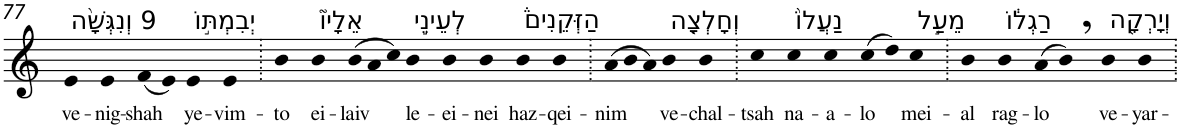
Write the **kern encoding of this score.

**kern	**text
*part1	*part1
*staff1	*staff1
*I"Piano	*
*I'Pno	*
!!LO:PB:g=z
*clefG2	*
*k[]	*
=77	=77
!LO:TX:a:t=9 וְנִגְּשָׁ֨ה	!
!	!LO:LY:b
4e	ve-
!	!LO:LY:b
4e	-nig-
!	!LO:LY:b
(8f	-shah
8e)	.
!LO:TX:a:t=יְבִמְתּ֣וֹ	!
!	!LO:LY:b
4e	ye-
!	!LO:LY:b
4e	-vim-
=78.	=78.
!	!LO:LY:b
4b	-to
!LO:TX:a:t=אֵלָיו֮	!
!	!LO:LY:b
4b	ei-
!	!LO:LY:b
(12b	-laiv
12a	.
12cc)	.
!LO:TX:a:t=לְעֵינֵ֣י	!
!	!LO:LY:b
4b	le-
!	!LO:LY:b
4b	-ei-
!	!LO:LY:b
4b	-nei
!LO:TX:a:t=הַזְּקֵנִים֒	!
!	!LO:LY:b
4b	haz-
!	!LO:LY:b
4b	-qei-
=79.	=79.
!	!LO:LY:b
(12a	-nim
12b	.
12a)	.
!LO:TX:a:t=וְחָלְצָ֤ה	!
!	!LO:LY:b
4b	ve-
!	!LO:LY:b
4b	-chal-
=80.	=80.
!	!LO:LY:b
4cc	-tsah
!LO:TX:a:t=נַעֲלוֹ֙	!
!	!LO:LY:b
4cc	na-
!	!LO:LY:b
4cc	-a-
!	!LO:LY:b
(8cc	-lo
8dd)	.
!LO:TX:a:t=מֵעַ֣ל	!
!	!LO:LY:b
4cc	mei-
=81.	=81.
!	!LO:LY:b
4b	-al
!LO:TX:a:t=רַגְל֔וֹ	!
!	!LO:LY:b
4b	rag-
!	!LO:LY:b
(8a	-lo
8b,)	.
!LO:TX:a:t=וְיָרְקָ֖ה	!
!	!LO:LY:b
4b	ve-
!	!LO:LY:b
4b	-yar-
=.	=.
*-	*-
